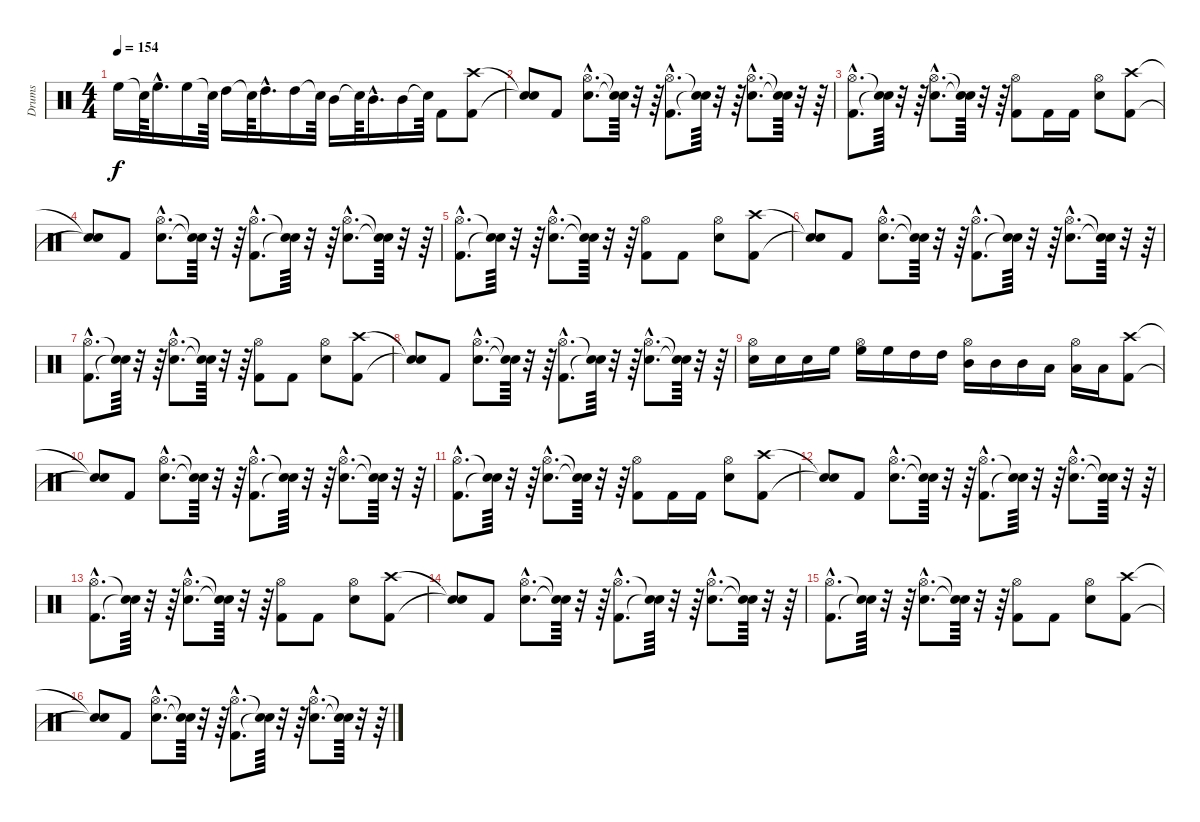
\track ("Drums" "Drums") {instrument percussion}
\staff {score}
\articulation defaults
\ts (4 4)
\tempo 154
\clef neutral
\ks c "High Floor Tom (hit)".16{dy f} "Snare (hit)"{t}.64 "High Floor Tom (hit)"{hac}.16{d} "High Floor Tom (hit)".16 "Snare (hit)"{t}.64 "High Tom (hit)".16 "Snare (hit)"{t}.64 "High Tom (hit)"{hac}.16{d} "High Tom (hit)".16 "Snare (hit)"{t}.64 "Mid Tom (hit)".16 "Snare (hit)"{t}.64 "Mid Tom (hit)"{hac}.16{d} "Mid Tom (hit)".16 "Snare (hit)"{t}.64 "Kick (hit) 2".8
("Kick (hit) 2" "Crash high (hit)").8 |
("Snare (hit)"{t} "Snare (hit)"{t}).8 "Kick (hit) 2".8 ("Snare (hit) 2"{hac} "Hi-Hat (open)"{hac}).8{d} ("Snare (hit)"{t} "Snare (hit)"{t}).64 r.32 r.64 ("Kick (hit) 2"{hac} "Hi-Hat (open)"{hac}).8{d} ("Snare (hit)"{t} "Snare (hit)"{t}).64 r.32 r.64 ("Snare (hit) 2"{hac} "Hi-Hat (open)"{hac}).8{d} ("Snare (hit)"{t} "Snare (hit)"{t}).64 r.32 r.64 |
("Kick (hit) 2"{hac} "Hi-Hat (open)"{hac}).8{d} ("Snare (hit)"{t} "Snare (hit)"{t}).64 r.32 r.64 ("Snare (hit) 2"{hac} "Hi-Hat (open)"{hac}).8{d} ("Snare (hit)"{t} "Snare (hit)"{t}).64 r.32 r.64 ("Kick (hit) 2" "Hi-Hat (open)").8 "Kick (hit) 2".16 "Kick (hit) 2".16 ("Snare (hit) 2" "Hi-Hat (open)").8 ("Kick (hit) 2" "Crash high (hit)").8 |
("Snare (hit)"{t} "Snare (hit)"{t}).8 "Kick (hit) 2".8 ("Snare (hit) 2"{hac} "Hi-Hat (open)"{hac}).8{d} ("Snare (hit)"{t} "Snare (hit)"{t}).64 r.32 r.64 ("Kick (hit) 2"{hac} "Hi-Hat (open)"{hac}).8{d} ("Snare (hit)"{t} "Snare (hit)"{t}).64 r.32 r.64 ("Snare (hit) 2"{hac} "Hi-Hat (open)"{hac}).8{d} ("Snare (hit)"{t} "Snare (hit)"{t}).64 r.32 r.64 |
("Kick (hit) 2"{hac} "Hi-Hat (open)"{hac}).8{d} ("Snare (hit)"{t} "Snare (hit)"{t}).64 r.32 r.64 ("Snare (hit) 2"{hac} "Hi-Hat (open)"{hac}).8{d} ("Snare (hit)"{t} "Snare (hit)"{t}).64 r.32 r.64 ("Kick (hit) 2" "Hi-Hat (open)").8 "Kick (hit) 2".8 ("Snare (hit) 2" "Hi-Hat (open)").8 ("Kick (hit) 2" "Crash high (hit)").8 |
("Snare (hit)"{t} "Snare (hit)"{t}).8 "Kick (hit) 2".8 ("Snare (hit) 2"{hac} "Hi-Hat (open)"{hac}).8{d} ("Snare (hit)"{t} "Snare (hit)"{t}).64 r.32 r.64 ("Kick (hit) 2"{hac} "Hi-Hat (open)"{hac}).8{d} ("Snare (hit)"{t} "Snare (hit)"{t}).64 r.32 r.64 ("Snare (hit) 2"{hac} "Hi-Hat (open)"{hac}).8{d} ("Snare (hit)"{t} "Snare (hit)"{t}).64 r.32 r.64 |
("Kick (hit) 2"{hac} "Hi-Hat (open)"{hac}).8{d} ("Snare (hit)"{t} "Snare (hit)"{t}).64 r.32 r.64 ("Snare (hit) 2"{hac} "Hi-Hat (open)"{hac}).8{d} ("Snare (hit)"{t} "Snare (hit)"{t}).64 r.32 r.64 ("Kick (hit) 2" "Hi-Hat (open)").8 "Kick (hit) 2".8 ("Snare (hit) 2" "Hi-Hat (open)").8 ("Kick (hit) 2" "Crash high (hit)").8 |
("Snare (hit)"{t} "Snare (hit)"{t}).8 "Kick (hit) 2".8 ("Snare (hit) 2"{hac} "Hi-Hat (open)"{hac}).8{d} ("Snare (hit)"{t} "Snare (hit)"{t}).64 r.32 r.64 ("Kick (hit) 2"{hac} "Hi-Hat (open)"{hac}).8{d} ("Snare (hit)"{t} "Snare (hit)"{t}).64 r.32 r.64 ("Snare (hit) 2"{hac} "Hi-Hat (open)"{hac}).8{d} ("Snare (hit)"{t} "Snare (hit)"{t}).64 r.32 r.64 |
("Snare (hit) 2" "Hi-Hat (open)").16 "Snare (hit) 2".16 "Snare (hit) 2".16 "High Floor Tom (hit)".16 ("Hi-Hat (open)" "High Floor Tom (hit)").16 "High Floor Tom (hit)".16 "High Tom (hit)".16 "High Tom (hit)".16 ("Hi-Hat (open)" "Mid Tom (hit)").16 "Mid Tom (hit)".16 "Mid Tom (hit)".16 "Low Tom (hit)".16 ("Low Tom (hit)" "Hi-Hat (open)").16 "Low Tom (hit)".16 ("Kick (hit) 2" "Crash high (hit)").8 |
("Snare (hit)"{t} "Snare (hit)"{t}).8 "Kick (hit) 2".8 ("Snare (hit) 2"{hac} "Hi-Hat (open)"{hac}).8{d} ("Snare (hit)"{t} "Snare (hit)"{t}).64 r.32 r.64 ("Kick (hit) 2"{hac} "Hi-Hat (open)"{hac}).8{d} ("Snare (hit)"{t} "Snare (hit)"{t}).64 r.32 r.64 ("Snare (hit) 2"{hac} "Hi-Hat (open)"{hac}).8{d} ("Snare (hit)"{t} "Snare (hit)"{t}).64 r.32 r.64 |
("Kick (hit) 2"{hac} "Hi-Hat (open)"{hac}).8{d} ("Snare (hit)"{t} "Snare (hit)"{t}).64 r.32 r.64 ("Snare (hit) 2"{hac} "Hi-Hat (open)"{hac}).8{d} ("Snare (hit)"{t} "Snare (hit)"{t}).64 r.32 r.64 ("Kick (hit) 2" "Hi-Hat (open)").8 "Kick (hit) 2".16 "Kick (hit) 2".16 ("Snare (hit) 2" "Hi-Hat (open)").8 ("Kick (hit) 2" "Crash high (hit)").8 |
("Snare (hit)"{t} "Snare (hit)"{t}).8 "Kick (hit) 2".8 ("Snare (hit) 2"{hac} "Hi-Hat (open)"{hac}).8{d} ("Snare (hit)"{t} "Snare (hit)"{t}).64 r.32 r.64 ("Kick (hit) 2"{hac} "Hi-Hat (open)"{hac}).8{d} ("Snare (hit)"{t} "Snare (hit)"{t}).64 r.32 r.64 ("Snare (hit) 2"{hac} "Hi-Hat (open)"{hac}).8{d} ("Snare (hit)"{t} "Snare (hit)"{t}).64 r.32 r.64 |
("Kick (hit) 2"{hac} "Hi-Hat (open)"{hac}).8{d} ("Snare (hit)"{t} "Snare (hit)"{t}).64 r.32 r.64 ("Snare (hit) 2"{hac} "Hi-Hat (open)"{hac}).8{d} ("Snare (hit)"{t} "Snare (hit)"{t}).64 r.32 r.64 ("Kick (hit) 2" "Hi-Hat (open)").8 "Kick (hit) 2".8 ("Snare (hit) 2" "Hi-Hat (open)").8 ("Kick (hit) 2" "Crash high (hit)").8 |
("Snare (hit)"{t} "Snare (hit)"{t}).8 "Kick (hit) 2".8 ("Snare (hit) 2"{hac} "Hi-Hat (open)"{hac}).8{d} ("Snare (hit)"{t} "Snare (hit)"{t}).64 r.32 r.64 ("Kick (hit) 2"{hac} "Hi-Hat (open)"{hac}).8{d} ("Snare (hit)"{t} "Snare (hit)"{t}).64 r.32 r.64 ("Snare (hit) 2"{hac} "Hi-Hat (open)"{hac}).8{d} ("Snare (hit)"{t} "Snare (hit)"{t}).64 r.32 r.64 |
("Kick (hit) 2"{hac} "Hi-Hat (open)"{hac}).8{d} ("Snare (hit)"{t} "Snare (hit)"{t}).64 r.32 r.64 ("Snare (hit) 2"{hac} "Hi-Hat (open)"{hac}).8{d} ("Snare (hit)"{t} "Snare (hit)"{t}).64 r.32 r.64 ("Kick (hit) 2" "Hi-Hat (open)").8 "Kick (hit) 2".8 ("Snare (hit) 2" "Hi-Hat (open)").8 ("Kick (hit) 2" "Crash high (hit)").8 |
("Snare (hit)"{t} "Snare (hit)"{t}).8 "Kick (hit) 2".8 ("Snare (hit) 2"{hac} "Hi-Hat (open)"{hac}).8{d} ("Snare (hit)"{t} "Snare (hit)"{t}).64 r.32 r.64 ("Kick (hit) 2"{hac} "Hi-Hat (open)"{hac}).8{d} ("Snare (hit)"{t} "Snare (hit)"{t}).64 r.32 r.64 ("Snare (hit) 2"{hac} "Hi-Hat (open)"{hac}).8{d} ("Snare (hit)"{t} "Snare (hit)"{t}).64 r.32 r.64
